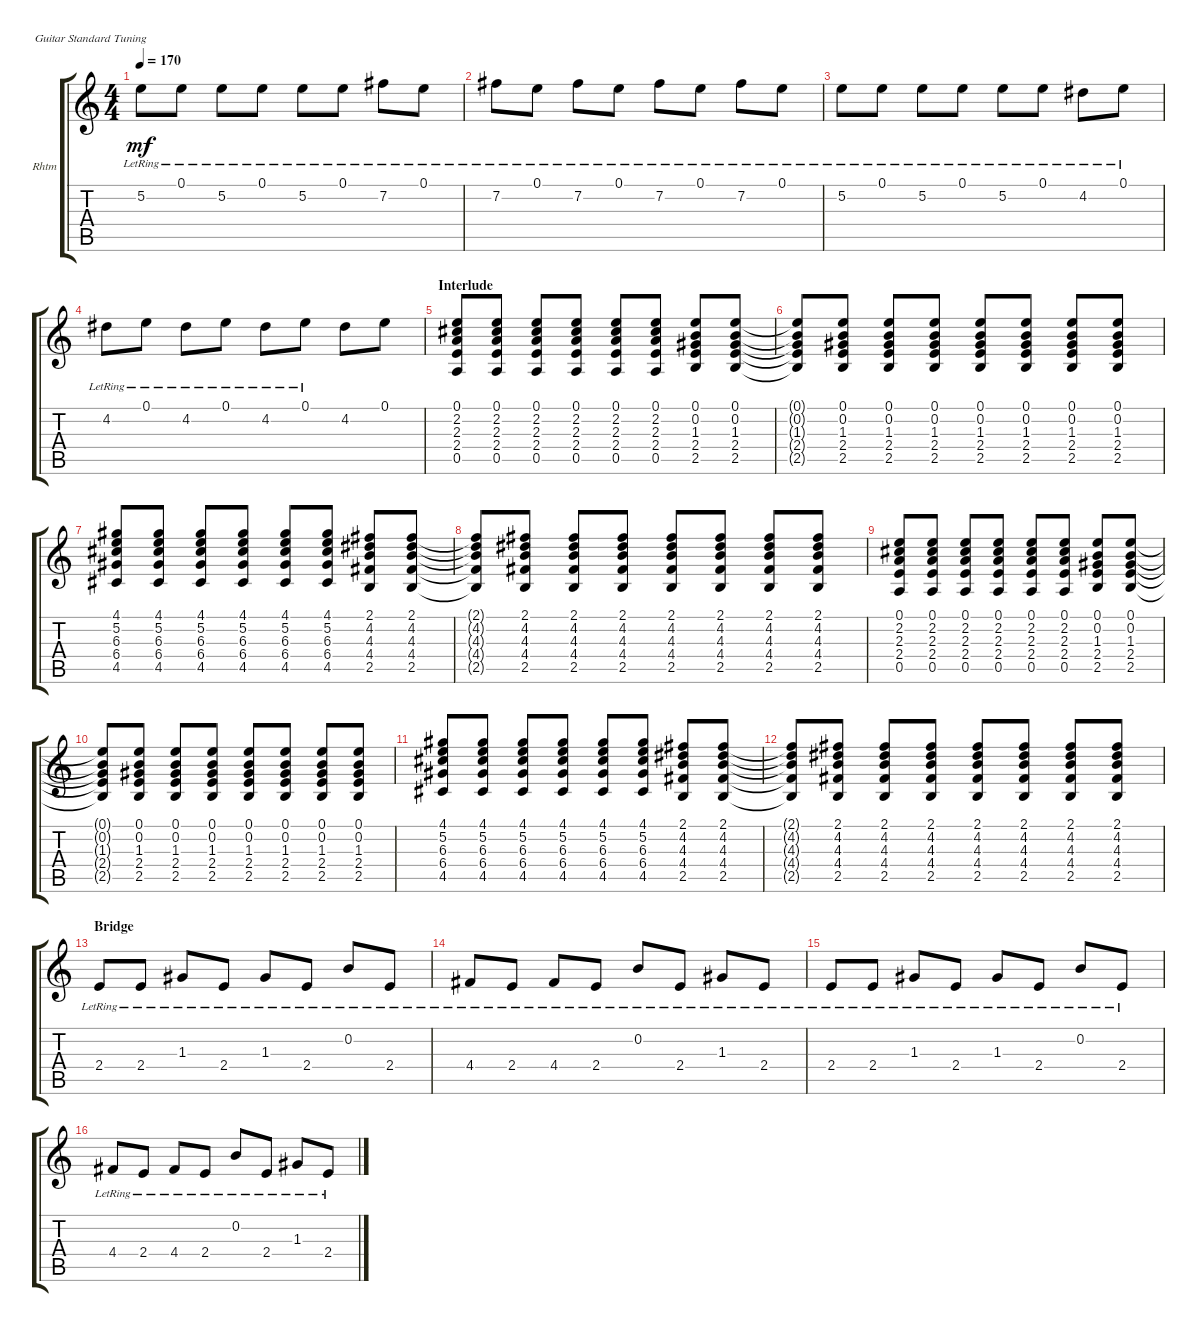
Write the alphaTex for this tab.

\defaultSystemsLayout 4
\bracketExtendMode groupsimilarinstruments
\firstSystemTrackNameOrientation horizontal
\otherSystemsTrackNameOrientation horizontal
\track ("Rhytm Guitar" "Rhtm") {instrument acousticguitarsteel}
\staff {score tabs}
\tuning (E4 B3 G3 D3 A2 E2)
\ts (4 4)
\tempo 170
\clef g2
\ks c
5.2{lr}.8{dy mf} 0.1{lr}.8 5.2{lr}.8 0.1{lr}.8 5.2{lr}.8 0.1{lr}.8 7.2{lr}.8 0.1{lr}.8 |
7.2{lr}.8 0.1{lr}.8 7.2{lr}.8 0.1{lr}.8 7.2{lr}.8 0.1{lr}.8 7.2{lr}.8 0.1{lr}.8 |
5.2{lr}.8 0.1{lr}.8 5.2{lr}.8 0.1{lr}.8 5.2{lr}.8 0.1{lr}.8 4.2{lr}.8 0.1{lr}.8 |
4.2{lr}.8 0.1{lr}.8 4.2{lr}.8 0.1{lr}.8 4.2{lr}.8 0.1{lr}.8 4.2.8 0.1.8 |
\section ("" "Interlude")
(2.4 2.3 2.2 0.1 0.5).8 (2.4 2.3 2.2 0.1 0.5).8 (2.4 2.3 2.2 0.1 0.5).8 (2.4 2.3 2.2 0.1 0.5).8 (2.4 2.3 2.2 0.1 0.5).8 (2.4 2.3 2.2 0.1 0.5).8 (2.4 1.3 0.2 0.1 2.5).8 (2.4 1.3 0.2 0.1 2.5).8 |
(2.5{t} 2.4{t} 1.3{t} 0.2{t} 0.1{t}).8 (2.4 1.3 0.2 0.1 2.5).8 (2.4 1.3 0.2 0.1 2.5).8 (2.4 1.3 0.2 0.1 2.5).8 (2.4 1.3 0.2 0.1 2.5).8 (2.4 1.3 0.2 0.1 2.5).8 (2.4 1.3 0.2 0.1 2.5).8 (2.4 1.3 0.2 0.1 2.5).8 |
(4.5 6.4 6.3 5.2 4.1).8 (4.5 6.4 6.3 5.2 4.1).8 (4.5 6.4 6.3 5.2 4.1).8 (4.5 6.4 6.3 5.2 4.1).8 (4.5 6.4 6.3 5.2 4.1).8 (4.5 6.4 6.3 5.2 4.1).8 (2.1 4.2 4.3 4.4 2.5).8 (2.1 4.2 4.3 4.4 2.5).8 |
(2.1{t} 4.2{t} 4.3{t} 4.4{t} 2.5{t}).8 (2.1 4.2 4.3 4.4 2.5).8 (2.1 4.2 4.3 4.4 2.5).8 (2.1 4.2 4.3 4.4 2.5).8 (2.1 4.2 4.3 4.4 2.5).8 (2.1 4.2 4.3 4.4 2.5).8 (2.1 4.2 4.3 4.4 2.5).8 (2.1 4.2 4.3 4.4 2.5).8 |
(2.4 2.3 2.2 0.1 0.5).8 (2.4 2.3 2.2 0.1 0.5).8 (2.4 2.3 2.2 0.1 0.5).8 (2.4 2.3 2.2 0.1 0.5).8 (2.4 2.3 2.2 0.1 0.5).8 (2.4 2.3 2.2 0.1 0.5).8 (2.4 1.3 0.2 0.1 2.5).8 (2.4 1.3 0.2 0.1 2.5).8 |
(2.5{t} 2.4{t} 1.3{t} 0.2{t} 0.1{t}).8 (2.4 1.3 0.2 0.1 2.5).8 (2.4 1.3 0.2 0.1 2.5).8 (2.4 1.3 0.2 0.1 2.5).8 (2.4 1.3 0.2 0.1 2.5).8 (2.4 1.3 0.2 0.1 2.5).8 (2.4 1.3 0.2 0.1 2.5).8 (2.4 1.3 0.2 0.1 2.5).8 |
(4.5 6.4 6.3 5.2 4.1).8 (4.5 6.4 6.3 5.2 4.1).8 (4.5 6.4 6.3 5.2 4.1).8 (4.5 6.4 6.3 5.2 4.1).8 (4.5 6.4 6.3 5.2 4.1).8 (4.5 6.4 6.3 5.2 4.1).8 (2.1 4.2 4.3 4.4 2.5).8 (2.1 4.2 4.3 4.4 2.5).8 |
(2.1{t} 4.2{t} 4.3{t} 4.4{t} 2.5{t}).8 (2.1 4.2 4.3 4.4 2.5).8 (2.1 4.2 4.3 4.4 2.5).8 (2.1 4.2 4.3 4.4 2.5).8 (2.1 4.2 4.3 4.4 2.5).8 (2.1 4.2 4.3 4.4 2.5).8 (2.1 4.2 4.3 4.4 2.5).8 (2.1 4.2 4.3 4.4 2.5).8 |
\section ("" "Bridge")
2.4{lr}.8 2.4{lr}.8 1.3{lr}.8 2.4{lr}.8 1.3{lr}.8 2.4{lr}.8 0.2{lr}.8 2.4{lr}.8 |
4.4{lr}.8 2.4{lr}.8 4.4{lr}.8 2.4{lr}.8 0.2{lr}.8 2.4{lr}.8 1.3{lr}.8 2.4{lr}.8 |
2.4{lr}.8 2.4{lr}.8 1.3{lr}.8 2.4{lr}.8 1.3{lr}.8 2.4{lr}.8 0.2{lr}.8 2.4{lr}.8 |
4.4{lr}.8 2.4{lr}.8 4.4{lr}.8 2.4{lr}.8 0.2{lr}.8 2.4{lr}.8 1.3{lr}.8 2.4{lr}.8
